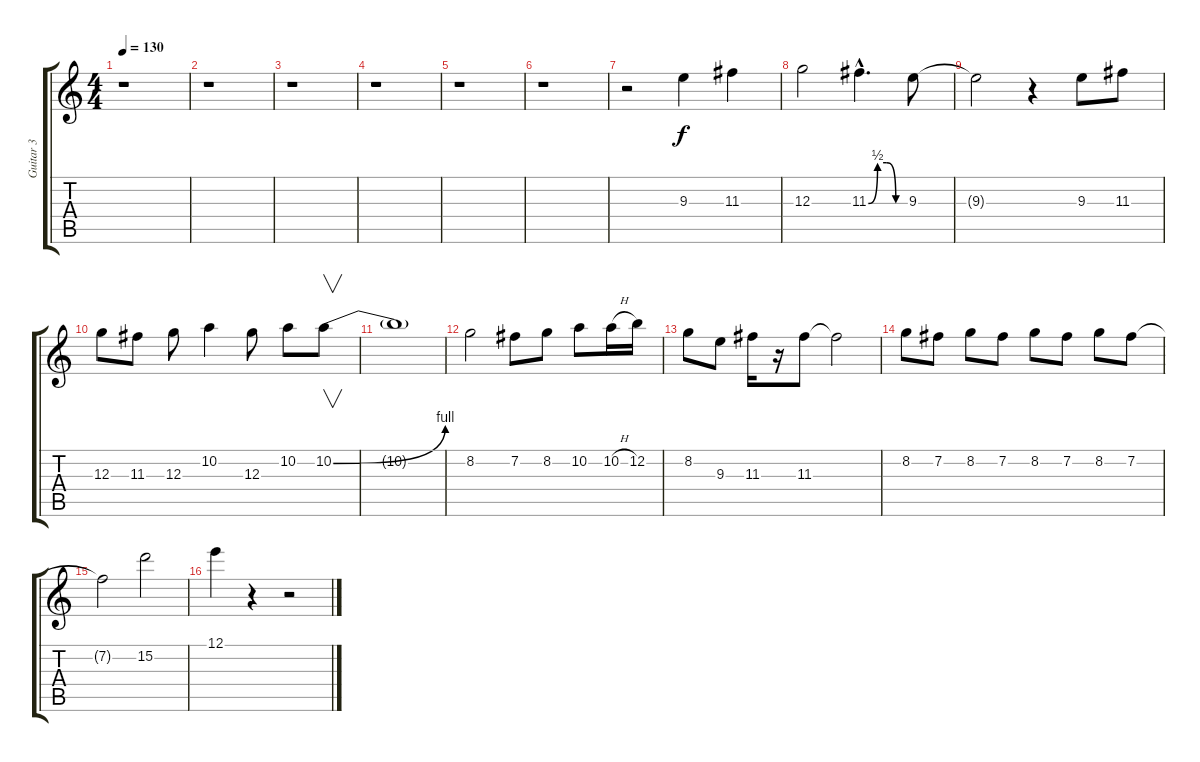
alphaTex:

\track ("Guitar 3" "Guitar 3") {instrument overdrivenguitar}
\staff {score tabs}
\tuning (E4 B3 G3 D3 A2 E2) {hide}
\ts (4 4)
\tempo 130
\clef g2
\ks c
r.1{dy f} |
r.1 |
r.1 |
r.1 |
r.1 |
r.1 |
r.2 9.3.4{volume 15} 11.3.4 |
12.3.2 11.3{be (custom 0 0 15 2 30 2 45 0 60 0) hac}.4{d} 9.3.8 |
9.3{t}.2 r.4 9.3.8 11.3.8 |
12.3.8 11.3.8 12.3.8 10.2.4 12.3.8 10.2.8 10.2{be (bend 0 0 60 4)}.8{v} |
10.2{t}.1 |
8.2.2 7.2.8 8.2.8 10.2.8 10.2{h}.16 12.2.16 |
8.2.8 9.3.8 11.3.16 r.16 11.3.8 11.3{t}.2 |
8.2.8 7.2.8 8.2.8 7.2.8 8.2.8 7.2.8 8.2.8 7.2.8 |
7.2{t}.2 15.2.2 |
12.1.4 r.4 r.2
